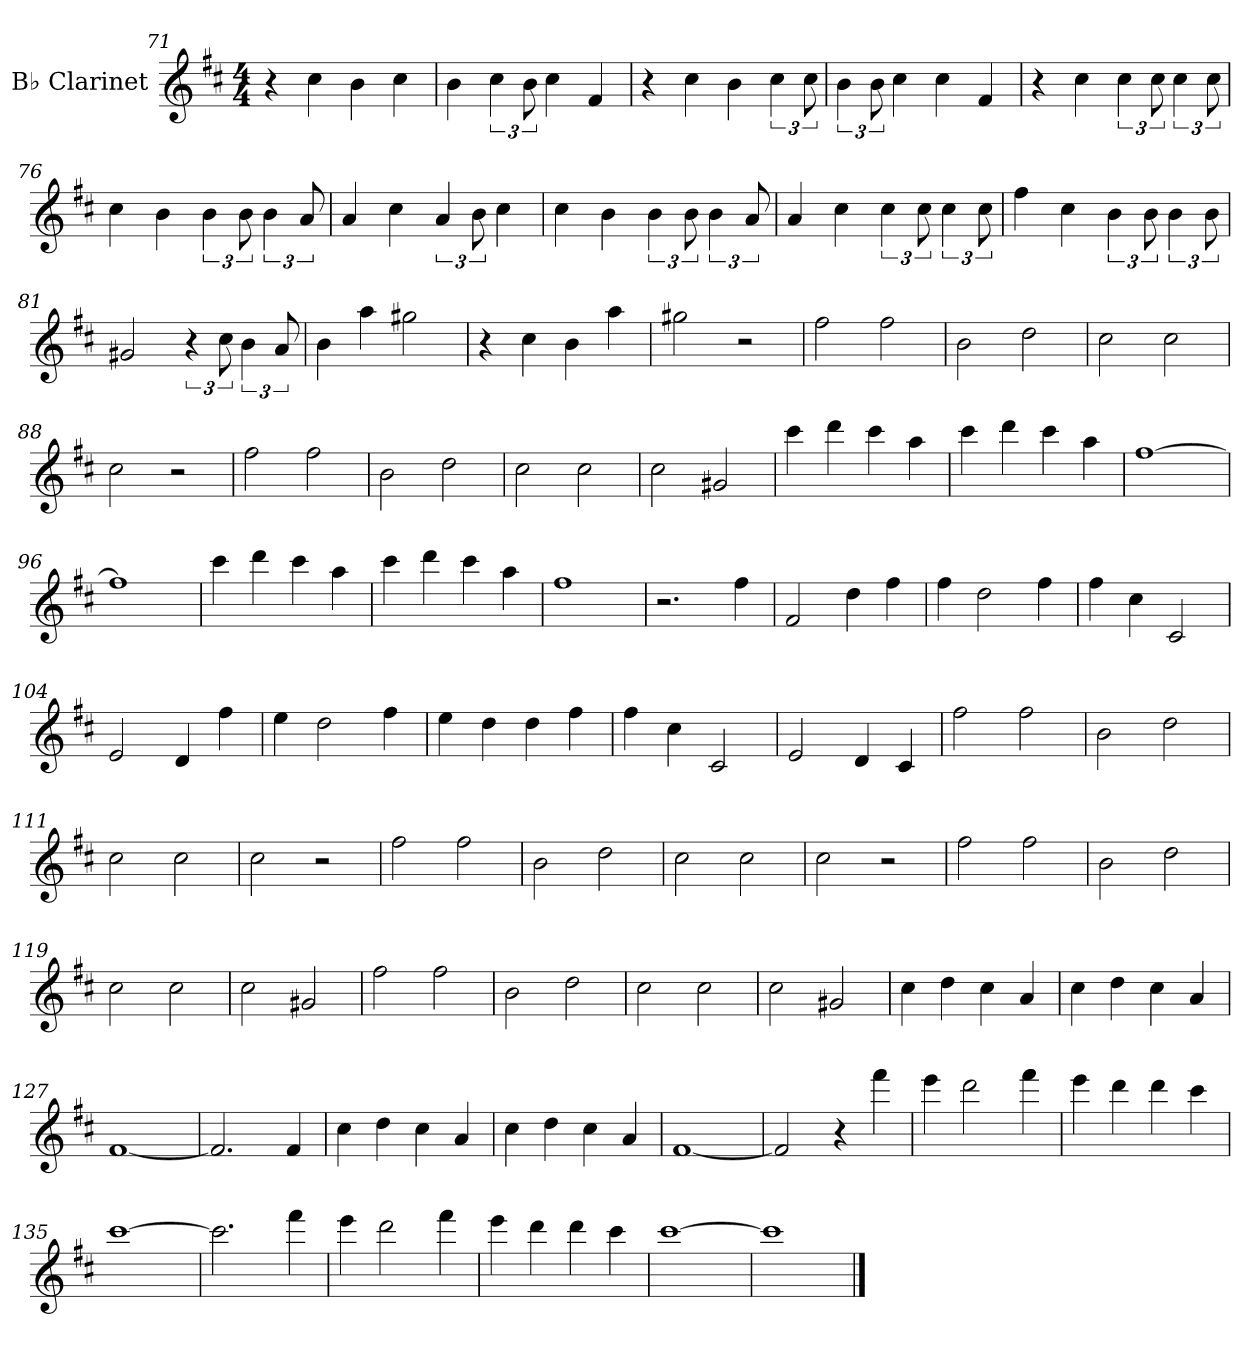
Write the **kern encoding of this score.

**kern
*part1
*staff1
*I"B♭ Clarinet
*I'B♭ Cl.
*clefG2
*ITrd1c2
*k[]
*M4/4
=71
4r
4b\
4a\
4b\
=72
4a\
6b\
12a\
4b\
4e/
=73
4r
4b\
4a\
6b\
12b\
=74
6a\
12a\
4b\
4b\
4e/
=75
4r
4b\
6b\
12b\
6b\
12b\
=76
4b\
4a\
6a\
12a\
6a\
12g/
!!LO:PB:g=z
=77
4g/
4b\
6g/
12a\
4b\
=78
4b\
4a\
6a\
12a\
6a\
12g/
=79
4g/
4b\
6b\
12b\
6b\
12b\
=80
4ee\
4b\
6a\
12a\
6a\
12a\
=81
2f#X/
6r
12b\
6a\
12g/
=82
4a\
4gg\
2ff#X\
=83
4r
4b\
4a\
4gg\
=84
2ff#X\
2r
!!LO:LB:g=z
=85
2ee\
2ee\
=86
2a\
2cc\
=87
2b\
2b\
=88
2b\
2r
=89
2ee\
2ee\
=90
2a\
2cc\
=91
2b\
2b\
=92
2b\
2f#X/
=93
4bb\
4ccc\
4bb\
4gg\
=94
4bb\
4ccc\
4bb\
4gg\
=95
[1ee
=96
1ee]
!!LO:LB:g=z
=97
4bb\
4ccc\
4bb\
4gg\
=98
4bb\
4ccc\
4bb\
4gg\
=99
1ee
=100
2.r
4ee\
=101
2e/
4cc\
4ee\
=102
4ee\
2cc\
4ee\
=103
4ee\
4b\
2B/
=104
2d/
4c/
4ee\
=105
4dd\
2cc\
4ee\
=106
4dd\
4cc\
4cc\
4ee\
!!LO:LB:g=z
=107
4ee\
4b\
2B/
=108
2d/
4c/
4B/
=109
2ee\
2ee\
=110
2a\
2cc\
=111
2b\
2b\
=112
2b\
2r
=113
2ee\
2ee\
=114
2a\
2cc\
=115
2b\
2b\
=116
2b\
2r
=117
2ee\
2ee\
=118
2a\
2cc\
=119
2b\
2b\
!!LO:LB:g=z
=120
2b\
2f#X/
=121
2ee\
2ee\
=122
2a\
2cc\
=123
2b\
2b\
=124
2b\
2f#X/
=125
4b\
4cc\
4b\
4g/
=126
4b\
4cc\
4b\
4g/
=127
[1e
=128
2.e/]
4e/
=129
4b\
4cc\
4b\
4g/
=130
4b\
4cc\
4b\
4g/
!!LO:LB:g=z
=131
[1e
=132
2e/]
4r
4eee\
=133
4ddd\
2ccc\
4eee\
=134
4ddd\
4ccc\
4ccc\
4bb\
=135
[1bb
=136
2.bb\]
4eee\
=137
4ddd\
2ccc\
4eee\
=138
4ddd\
4ccc\
4ccc\
4bb\
=139
[1bb
=140
1bb]
==
*-
